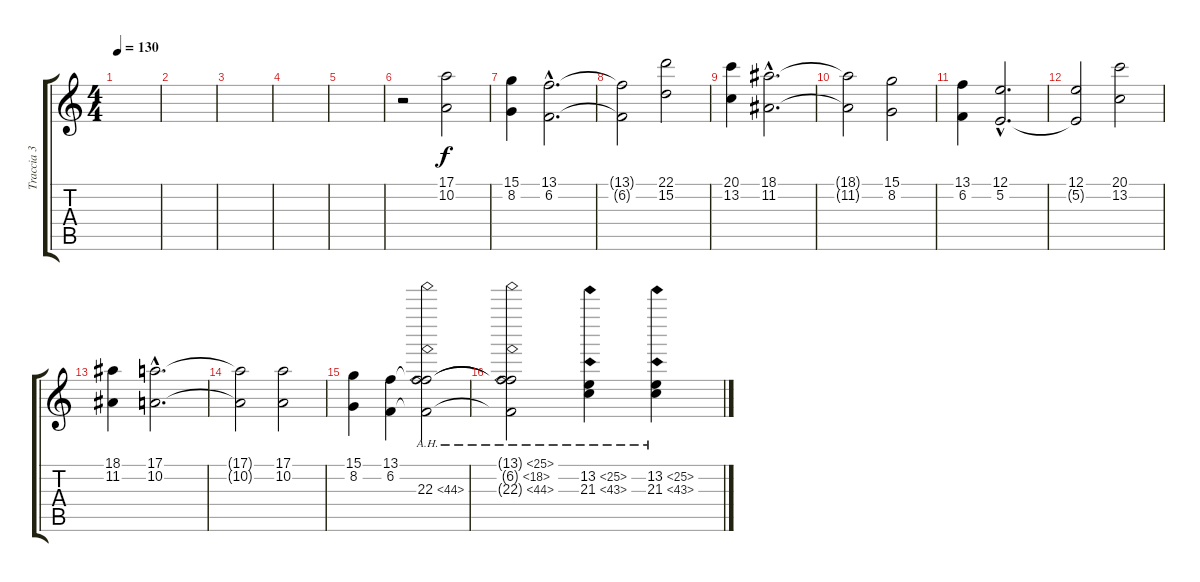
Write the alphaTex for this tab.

\track ("Traccia 3" "Traccia 3") {instrument stringensemble1}
\staff {score tabs}
\tuning (E4 B3 G3 D3 A2 E2) {hide}
\ts (4 4)
\tempo 130
\clef g2
\ks c
|
|
|
|
|
r.2 (17.1 10.2).2{volume 14} |
(15.1 8.2).4 (13.1{hac} 6.2{hac}).2{d} |
(13.1{t} 6.2{t}).2 (22.1 15.2).2 |
(20.1 13.2).4 (18.1{hac} 11.2{hac}).2{d} |
(18.1{t} 11.2{t}).2 (15.1 8.2).2 |
(13.1 6.2).4 (12.1{hac} 5.2{hac}).2{d} |
(12.1 5.2{t}).2 (20.1 13.2).2 |
(18.1 11.2).4 (17.1{hac} 10.2{hac}).2{d} |
(17.1{t} 10.2{t}).2 (17.1 10.2).2{volume 14} |
(15.1 8.2).4 (13.1 6.2).4 (13.1{ah 12 t} 6.2{ah 12 t} 22.3{ah 22}).2 |
(13.1{ah 12 t} 6.2{ah 12 t} 22.3{ah 22 t}).2 (13.2{ah 12} 21.3{ah 22}).4 (13.2{ah 12} 21.3{ah 22}).4
